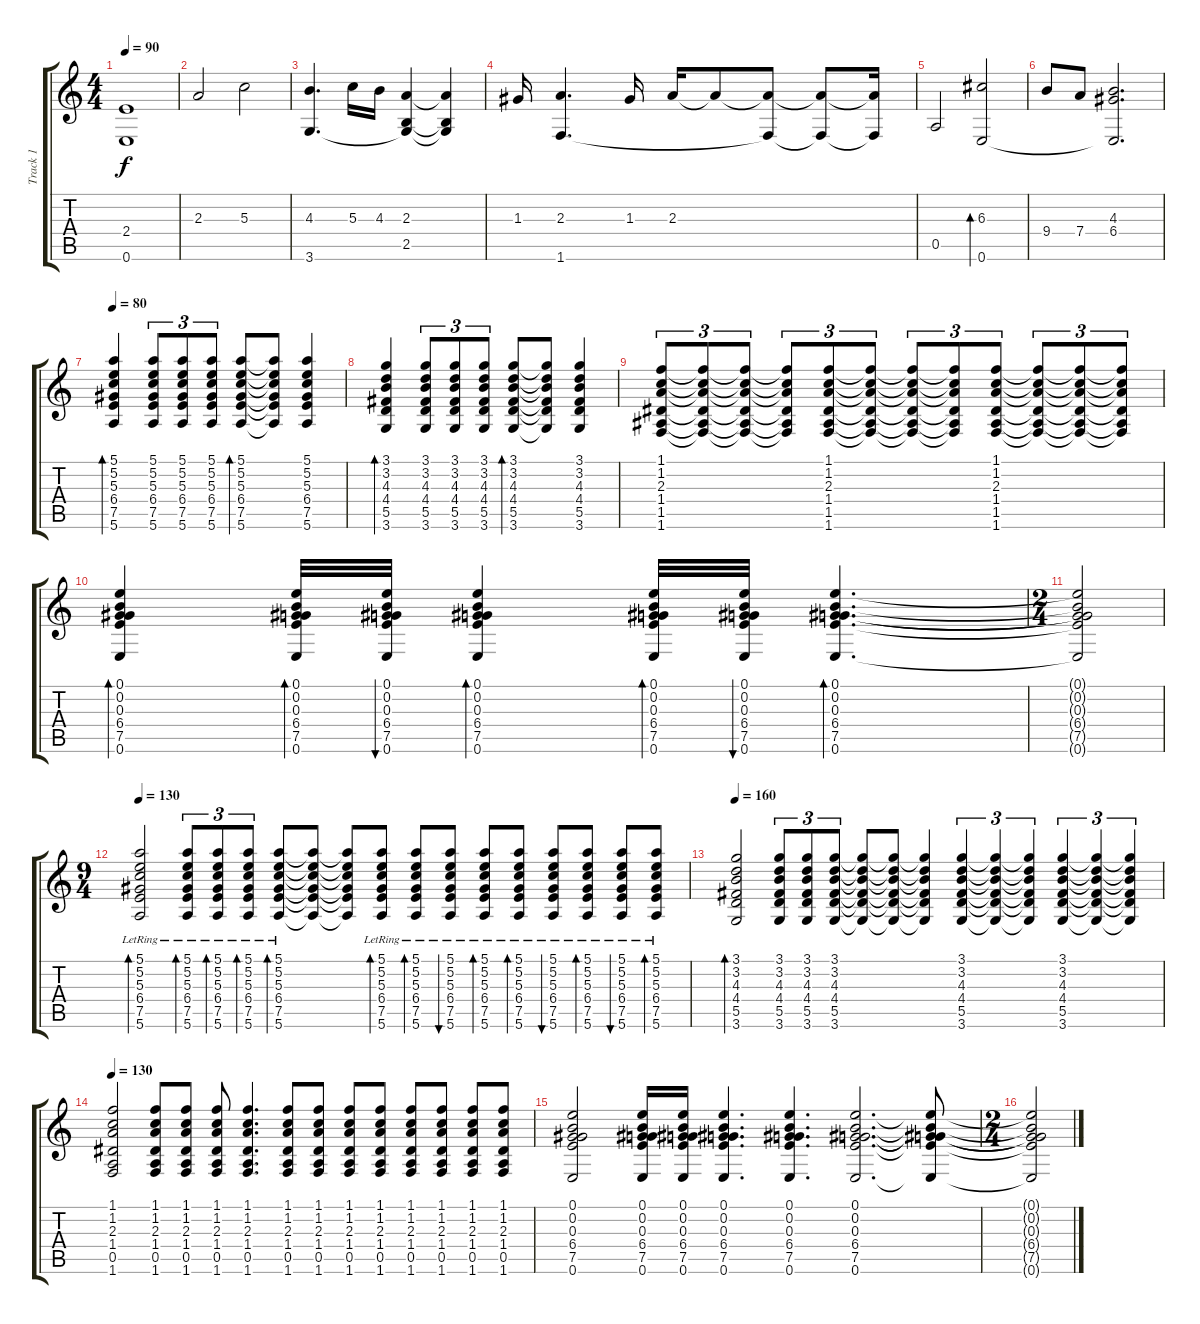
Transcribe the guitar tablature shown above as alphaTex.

\track ("Track 1" "Track 1") {instrument acousticguitarnylon}
\staff {score tabs}
\tuning (E4 B3 G3 D3 A2 E2) {hide}
\ts (4 4)
\tempo 90
\clef g2
\ks c
(2.4{t} 0.6).1{dy f} |
2.3.2 5.3.2 |
(4.3 3.6).4{d} 5.3.16 4.3.16 (2.3 2.5 3.6{t}).4 (2.3{t} 2.5{t} 3.6{t}).4 |
1.3.16 (2.3 1.6).4{d} 1.3.16 2.3.16 2.3{t}.8 (2.3{t} 1.6{t}).8 (2.3{t} 1.6{t}).8 (2.3{t} 1.6{t}).16 |
0.5.2 (6.3 0.6).2{bd 480} |
9.4.8 7.4.8 (4.3 6.4 0.6{t}).2{d} |
\tempo 80
(5.1 5.2 5.3 6.4 7.5 5.6).4{bd 30} (5.1 5.2 5.3 6.4 7.5 5.6).8{tu (3 2)} (5.1 5.2 5.3 6.4 7.5 5.6).8{tu (3 2)} (5.1 5.2 5.3 6.4 7.5 5.6).8{tu (3 2)} (5.1 5.2 5.3 6.4 7.5 5.6).8{bd 30} (5.1{t} 5.2{t} 5.3{t} 6.4{t} 7.5{t} 5.6{t}).8 (5.1 5.2 5.3 6.4 7.5 5.6).4 |
(3.1 3.2 4.3 4.4 5.5 3.6).4{bd 30} (3.1 3.2 4.3 4.4 5.5 3.6).8{tu (3 2)} (3.1 3.2 4.3 4.4 5.5 3.6).8{tu (3 2)} (3.1 3.2 4.3 4.4 5.5 3.6).8{tu (3 2)} (3.1 3.2 4.3 4.4 5.5 3.6).8{bd 30} (3.1{t} 3.2{t} 4.3{t} 4.4{t} 5.5{t} 3.6{t}).8 (3.1 3.2 4.3 4.4 5.5 3.6).4 |
(1.1 1.2 2.3 1.4 1.5 1.6).8{tu (3 2)} (1.1{t} 1.2{t} 2.3{t} 1.4{t} 1.5{t} 1.6{t}).8{tu (3 2)} (1.1{t} 1.2{t} 2.3{t} 1.4{t} 1.5{t} 1.6{t}).8{tu (3 2)} (1.1{t} 1.2{t} 2.3{t} 1.4{t} 1.5{t} 1.6{t}).8{tu (3 2)} (1.1 1.2 2.3 1.4 1.5 1.6).8{tu (3 2)} (1.1{t} 1.2{t} 2.3{t} 1.4{t} 1.5{t} 1.6{t}).8{tu (3 2)} (1.1{t} 1.2{t} 2.3{t} 1.4{t} 1.5{t} 1.6{t}).8{tu (3 2)} (1.1{t} 1.2{t} 2.3{t} 1.4{t} 1.5{t} 1.6{t}).8{tu (3 2)} (1.1 1.2 2.3 1.4 1.5 1.6).8{tu (3 2)} (1.1{t} 1.2{t} 2.3{t} 1.4{t} 1.5{t} 1.6{t}).8{tu (3 2)} (1.1{t} 1.2{t} 2.3{t} 1.4{t} 1.5{t} 1.6{t}).8{tu (3 2)} (1.1{t} 1.2{t} 2.3{t} 1.4{t} 1.5{t} 1.6{t}).8{tu (3 2)} |
(0.1 0.2 0.3 6.4 7.5 0.6).4{bd 30} (0.1 0.2 0.3 6.4 7.5 0.6).32{bd 30} (0.1 0.2 0.3 6.4 7.5 0.6).32{bu 30} (0.1 0.2 0.3 6.4 7.5 0.6).4{bd 30} (0.1 0.2 0.3 6.4 7.5 0.6).32{bd 30} (0.1 0.2 0.3 6.4 7.5 0.6).32{bu 30} (0.1 0.2 0.3 6.4 7.5 0.6).4{d bd 30} |
\ts (2 4)
(0.1{t} 0.2{t} 0.3{t} 6.4{t} 7.5{t} 0.6{t}).2 |
\ts (9 4)
\tempo 130
(5.1{lr} 5.2{lr} 5.3{lr} 6.4{lr} 7.5{lr} 5.6{lr}).2{bd 30} (5.1{lr} 5.2{lr} 5.3{lr} 6.4{lr} 7.5{lr} 5.6{lr}).8{tu (3 2) bd 30} (5.1{lr} 5.2{lr} 5.3{lr} 6.4{lr} 7.5{lr} 5.6{lr}).8{tu (3 2) bd 30} (5.1{lr} 5.2{lr} 5.3{lr} 6.4{lr} 7.5{lr} 5.6{lr}).8{tu (3 2) bd 30} (5.1{lr} 5.2{lr} 5.3{lr} 6.4{lr} 7.5{lr} 5.6{lr}).8{bd 30} (5.1{t} 5.2{t} 5.3{t} 6.4{t} 7.5{t} 5.6{t}).8 (5.1{t} 5.2{t} 5.3{t} 6.4{t} 7.5{t} 5.6{t}).8 (5.1{lr} 5.2{lr} 5.3{lr} 6.4{lr} 7.5{lr} 5.6{lr}).8{bd 30} (5.1{lr} 5.2{lr} 5.3{lr} 6.4{lr} 7.5{lr} 5.6{lr}).8{bd 30} (5.1{lr} 5.2{lr} 5.3{lr} 6.4{lr} 7.5{lr} 5.6{lr}).8{bu 30} (5.1{lr} 5.2{lr} 5.3{lr} 6.4{lr} 7.5{lr} 5.6{lr}).8{bd 30} (5.1{lr} 5.2{lr} 5.3{lr} 6.4{lr} 7.5{lr} 5.6{lr}).8{bd 30} (5.1{lr} 5.2{lr} 5.3{lr} 6.4{lr} 7.5{lr} 5.6{lr}).8{bu 30} (5.1{lr} 5.2{lr} 5.3{lr} 6.4{lr} 7.5{lr} 5.6{lr}).8{bd 30} (5.1{lr} 5.2{lr} 5.3{lr} 6.4{lr} 7.5{lr} 5.6{lr}).8{bu 30} (5.1{lr} 5.2{lr} 5.3{lr} 6.4{lr} 7.5{lr} 5.6{lr}).8{bd 30} |
\tempo 160
(3.1 3.2 4.3 4.4 5.5 3.6).2{bd 30} (3.1 3.2 4.3 4.4 5.5 3.6).8{tu (3 2)} (3.1 3.2 4.3 4.4 5.5 3.6).8{tu (3 2)} (3.1 3.2 4.3 4.4 5.5 3.6).8{tu (3 2)} (3.1{t} 3.2{t} 4.3{t} 4.4{t} 5.5{t} 3.6{t}).8 (3.1{t} 3.2{t} 4.3{t} 4.4{t} 5.5{t} 3.6{t}).8 (3.1{t} 3.2{t} 4.3{t} 4.4{t} 5.5{t} 3.6{t}).4 (3.1 3.2 4.3 4.4 5.5 3.6).4{tu (3 2)} (3.1{t} 3.2{t} 4.3{t} 4.4{t} 5.5{t} 3.6{t}).4{tu (3 2)} (3.1{t} 3.2{t} 4.3{t} 4.4{t} 5.5{t} 3.6{t}).4{tu (3 2)} (3.1 3.2 4.3 4.4 5.5 3.6).4{tu (3 2)} (3.1{t} 3.2{t} 4.3{t} 4.4{t} 5.5{t} 3.6{t}).4{tu (3 2)} (3.1{t} 3.2{t} 4.3{t} 4.4{t} 5.5{t} 3.6{t}).4{tu (3 2)} |
\tempo 130
(1.1 1.2 2.3 1.4 0.5 1.6).2 (1.1 1.2 2.3 1.4 0.5 1.6).8 (1.1 1.2 2.3 1.4 0.5 1.6).8 (1.1 1.2 2.3 1.4 0.5 1.6).8 (1.1 1.2 2.3 1.4 0.5 1.6).4{d} (1.1 1.2 2.3 1.4 0.5 1.6).8 (1.1 1.2 2.3 1.4 0.5 1.6).8 (1.1 1.2 2.3 1.4 0.5 1.6).8 (1.1 1.2 2.3 1.4 0.5 1.6).8 (1.1 1.2 2.3 1.4 0.5 1.6).8 (1.1 1.2 2.3 1.4 0.5 1.6).8 (1.1 1.2 2.3 1.4 0.5 1.6).8 (1.1 1.2 2.3 1.4 0.5 1.6).8 |
(0.1 0.2 0.3 6.4 7.5 0.6).2 (0.1 0.2 0.3 6.4 7.5 0.6).16 (0.1 0.2 0.3 6.4 7.5 0.6).16 (0.1 0.2 0.3 6.4 7.5 0.6).4{d} (0.1 0.2 0.3 6.4 7.5 0.6).4{d} (0.1 0.2 0.3 6.4 7.5 0.6).2{d} (0.1{t} 0.2{t} 0.3{t} 6.4{t} 7.5{t} 0.6{t}).8 |
\ts (2 4)
(0.1{t} 0.2{t} 0.3{t} 6.4{t} 7.5{t} 0.6{t}).2
